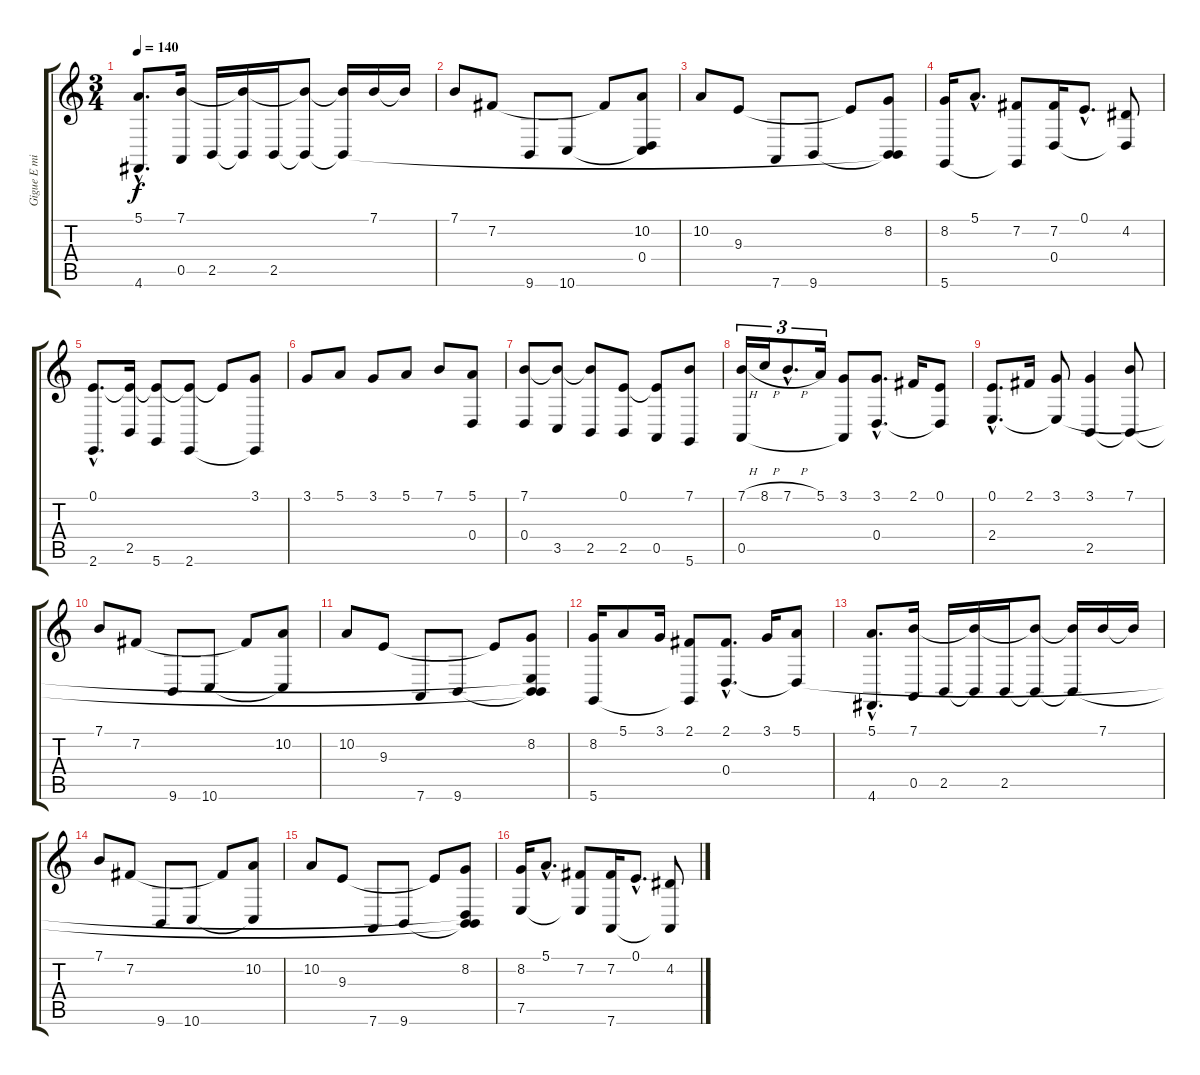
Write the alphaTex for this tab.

\track ("Gigue E minor" "Gigue E mi") {instrument harpsichord}
\staff {score tabs}
\tuning (E4 B3 G3 D3 A2 D2) {hide}
\ts (3 4)
\tempo 140
\clef g2
\ks c
(5.1{hac} 4.6{hac}).8{d dy f} (7.1 0.5).16 2.5.16 (7.1{t} 2.5{t}).16 2.5.16 (7.1{t} 2.5{t}).8 (7.1{t} 2.5{t}).16 7.1.16 7.1{t}.16 |
7.1.8 7.2.8 9.6.8 10.6.8 7.2{t}.8 (10.2 0.4{t} 10.6{t}).8 |
10.2.8 9.3.8 7.6.8 9.6.8 9.3{t}.8 (8.2 2.5{t} 9.6{t}).8 |
(8.2 5.6).16 5.1{hac}.8{d} (7.2 5.6{t}).8 (7.2 0.4).16 0.1{hac}.8{d} (4.2 0.4{t}).8 |
(0.1{hac} 2.6{hac}).8{d} (0.1{t} 2.5).16 (0.1{t} 5.6).8 (0.1{t} 2.6).8 0.1{t}.8 (3.1 2.6{t}).8 |
3.1.8 5.1.8 3.1.8 5.1.8 7.1.8 (5.1 0.4).8 |
(7.1 0.4).8 (7.1{t} 3.5).8 (7.1{t} 2.5).8 (0.1 2.5).8 (0.1{t} 0.5).8 (7.1 5.6).8 |
(7.1{h} 0.5).16{tu (3 2)} 8.1{h}.16{tu (3 2)} 7.1{h hac}.8{d tu (3 2)} 5.1.16{tu (3 2)} (3.1 0.5{t}).8 (3.1{hac} 0.4{hac}).8{d} 2.1.16 (0.1 0.4{t}).8 |
(0.1{hac} 2.4{hac}).8{d} 2.1.16 (3.1 2.4{t}).8 (3.1 2.5).4 (7.1 2.5{t}).8 |
7.1.8 7.2.8 9.6.8 10.6.8 7.2{t}.8 (10.2 10.6{t}).8 |
10.2.8 9.3.8 7.6.8 9.6.8 9.3{t}.8 (8.2 2.4{t} 2.5{t} 9.6{t}).8 |
(8.2 5.6).16 5.1.8 3.1.16 (2.1 5.6{t}).8 (2.1{hac} 0.4{hac}).8{d} 3.1.16 (5.1 0.4{t}).8 |
(5.1{hac} 4.6{hac}).8{d} (7.1 0.5).16 2.5.16 (7.1{t} 2.5{t}).16 2.5.16 (7.1{t} 2.5{t}).8 (7.1{t} 2.5{t}).16 7.1.16 7.1{t}.16 |
7.1.8 7.2.8 9.6.8 10.6.8 7.2{t}.8 (10.2 10.6{t}).8 |
10.2.8 9.3.8 7.6.8 9.6.8 9.3{t}.8 (8.2 0.4{t} 2.5{t} 9.6{t}).8 |
(8.2 7.5).16 5.1{hac}.8{d} (7.2 7.5{t}).8 (7.2 7.6).16 0.1{hac}.8{d} (4.2 7.6{t}).8
